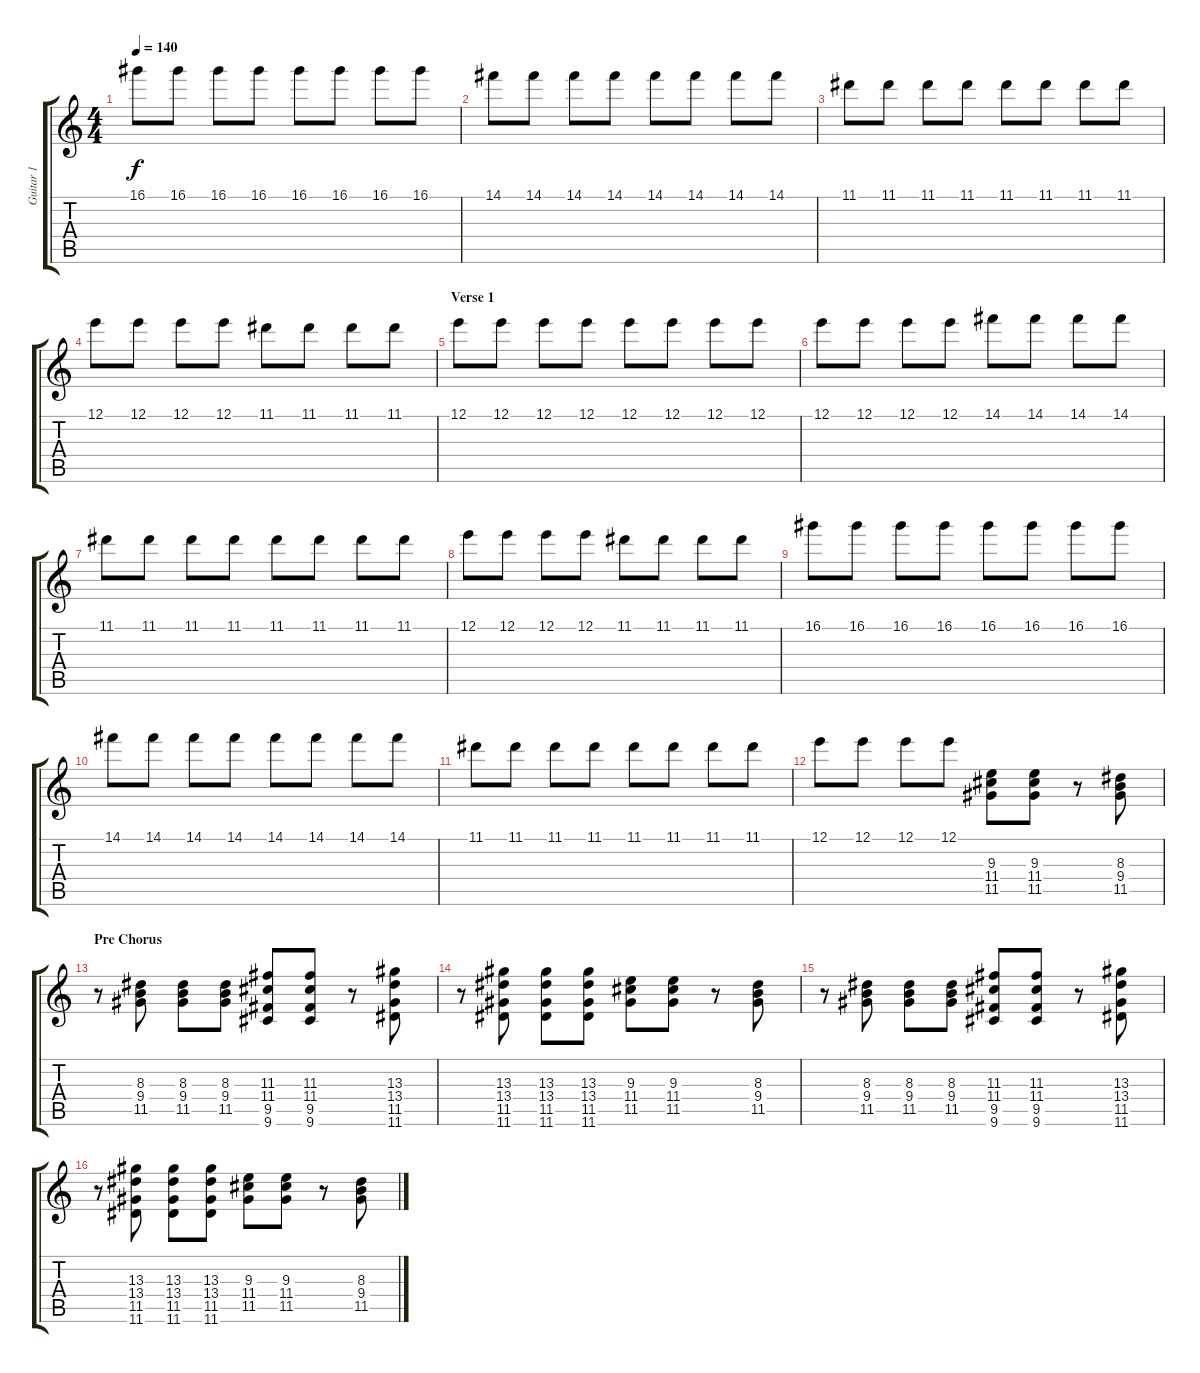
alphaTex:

\track ("Guitar 1" "Guitar 1") {instrument overdrivenguitar}
\staff {score tabs}
\tuning (E4 B3 G3 D3 A2 E2) {hide}
\ts (4 4)
\tempo 140
\clef g2
\ks c
16.1.8{dy f} 16.1.8 16.1.8 16.1.8 16.1.8 16.1.8 16.1.8 16.1.8 |
14.1.8 14.1.8 14.1.8 14.1.8 14.1.8 14.1.8 14.1.8 14.1.8 |
11.1.8 11.1.8 11.1.8 11.1.8 11.1.8 11.1.8 11.1.8 11.1.8 |
12.1.8 12.1.8 12.1.8 12.1.8 11.1.8 11.1.8 11.1.8 11.1.8 |
\section ("" "Verse 1")
12.1.8 12.1.8 12.1.8 12.1.8 12.1.8 12.1.8 12.1.8 12.1.8 |
12.1.8 12.1.8 12.1.8 12.1.8 14.1.8 14.1.8 14.1.8 14.1.8 |
11.1.8 11.1.8 11.1.8 11.1.8 11.1.8 11.1.8 11.1.8 11.1.8 |
12.1.8 12.1.8 12.1.8 12.1.8 11.1.8 11.1.8 11.1.8 11.1.8 |
16.1.8 16.1.8 16.1.8 16.1.8 16.1.8 16.1.8 16.1.8 16.1.8 |
14.1.8 14.1.8 14.1.8 14.1.8 14.1.8 14.1.8 14.1.8 14.1.8 |
11.1.8 11.1.8 11.1.8 11.1.8 11.1.8 11.1.8 11.1.8 11.1.8 |
12.1.8 12.1.8 12.1.8 12.1.8 (9.3 11.4 11.5).8{volume 16 instrument distortionguitar} (9.3 11.4 11.5).8 r.8 (8.3 9.4 11.5).8 |
\section ("" "Pre Chorus")
r.8 (8.3 9.4 11.5).8 (8.3 9.4 11.5).8 (8.3 9.4 11.5).8 (11.3 11.4 9.5 9.6).8 (11.3 11.4 9.5 9.6).8 r.8 (13.3 13.4 11.5 11.6).8 |
r.8 (13.3 13.4 11.5 11.6).8 (13.3 13.4 11.5 11.6).8 (13.3 13.4 11.5 11.6).8 (9.3 11.4 11.5).8 (9.3 11.4 11.5).8 r.8 (8.3 9.4 11.5).8 |
r.8 (8.3 9.4 11.5).8 (8.3 9.4 11.5).8 (8.3 9.4 11.5).8 (11.3 11.4 9.5 9.6).8 (11.3 11.4 9.5 9.6).8 r.8 (13.3 13.4 11.5 11.6).8 |
r.8 (13.3 13.4 11.5 11.6).8 (13.3 13.4 11.5 11.6).8 (13.3 13.4 11.5 11.6).8 (9.3 11.4 11.5).8 (9.3 11.4 11.5).8 r.8 (8.3 9.4 11.5).8
